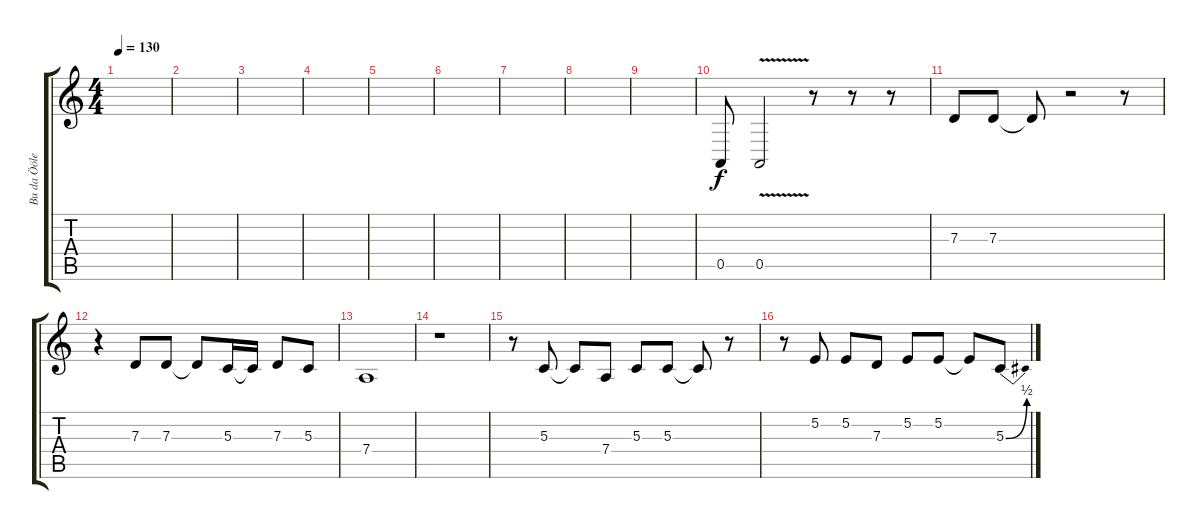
\track ("Bu da Ööle :))" "Bu da Ööle") {instrument synthvoice}
\staff {score tabs}
\tuning (E4 B3 G3 D3 A2 E2) {hide}
\ts (4 4)
\tempo 130
\clef g2
\ks c
|
|
|
|
|
|
|
|
|
0.5.8 0.5{v}.2 r.8 r.8 r.8 |
7.3.8 7.3.8 7.3{t}.8 r.2 r.8 |
r.4 7.3.8 7.3.8 7.3{t}.8 5.3.16 5.3{t}.16 7.3.8 5.3.8 |
7.4.1 |
r.1 |
r.8 5.3.8 5.3{t}.8 7.4.8 5.3.8 5.3.8 5.3{t}.8 r.8 |
r.8 5.2.8 5.2.8 7.3.8 5.2.8 5.2.8 5.2{t}.8 5.3{be (bend 0 0 60 2)}.8
